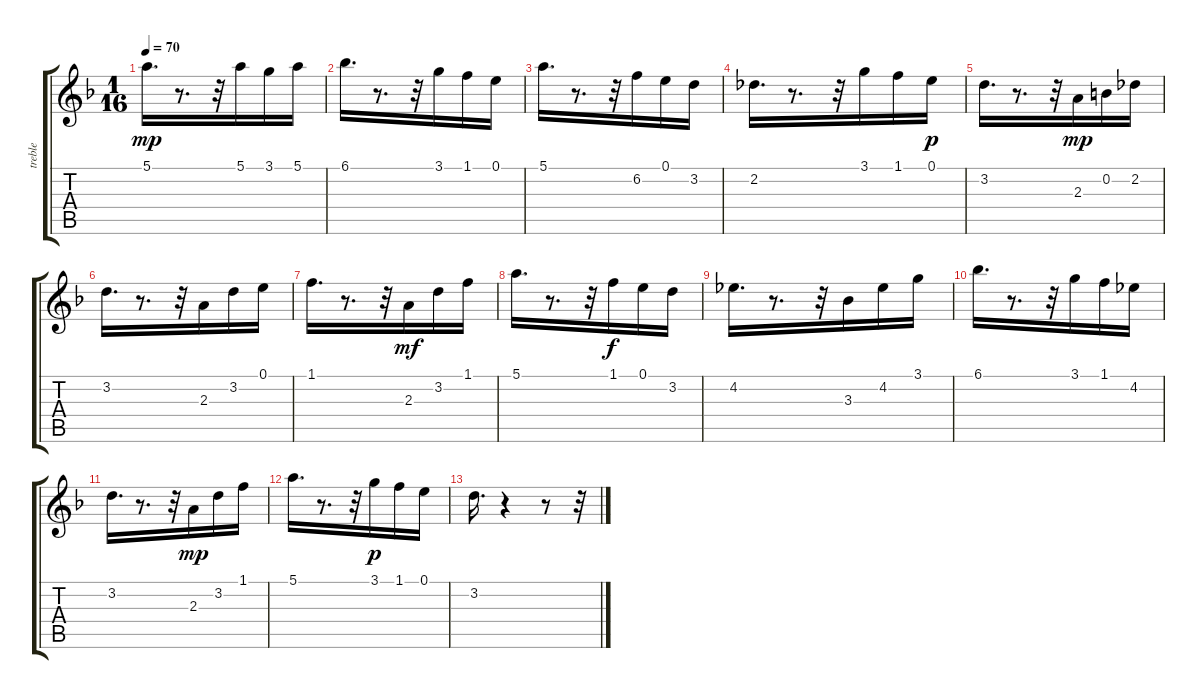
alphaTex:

\track ("treble              " "treble    ") {instrument acousticguitarnylon}
\staff {score tabs}
\tuning (E4 B3 G3 D3 A2 E2) {hide}
\ts (1 16)
\tempo 70
\clef g2
\ks f
5.1.16{d dy mp} r.8{d} r.32 5.1.16 3.1.16 5.1.16 |
6.1.16{d} r.8{d} r.32 3.1.16 1.1.16 0.1.16 |
5.1.16{d} r.8{d} r.32 6.2.16 0.1.16 3.2.16 |
2.2.16{d} r.8{d} r.32 3.1.16 1.1.16 0.1.16{dy p} |
3.2.16{d} r.8{d} r.32 2.3.16{dy mp} 0.2.16 2.2.16 |
3.2.16{d} r.8{d} r.32 2.3.16 3.2.16 0.1.16 |
1.1.16{d} r.8{d} r.32 2.3.16{dy mf} 3.2.16 1.1.16 |
5.1.16{d} r.8{d} r.32 1.1.16{dy f} 0.1.16 3.2.16 |
4.2.16{d} r.8{d} r.32 3.3.16 4.2.16 3.1.16 |
6.1.16{d} r.8{d} r.32 3.1.16 1.1.16 4.2.16 |
3.2.16{d} r.8{d} r.32 2.3.16{dy mp} 3.2.16 1.1.16 |
5.1.16{d} r.8{d} r.32 3.1.16{dy p} 1.1.16 0.1.16 |
3.2.16{d} r.4 r.8 r.32
